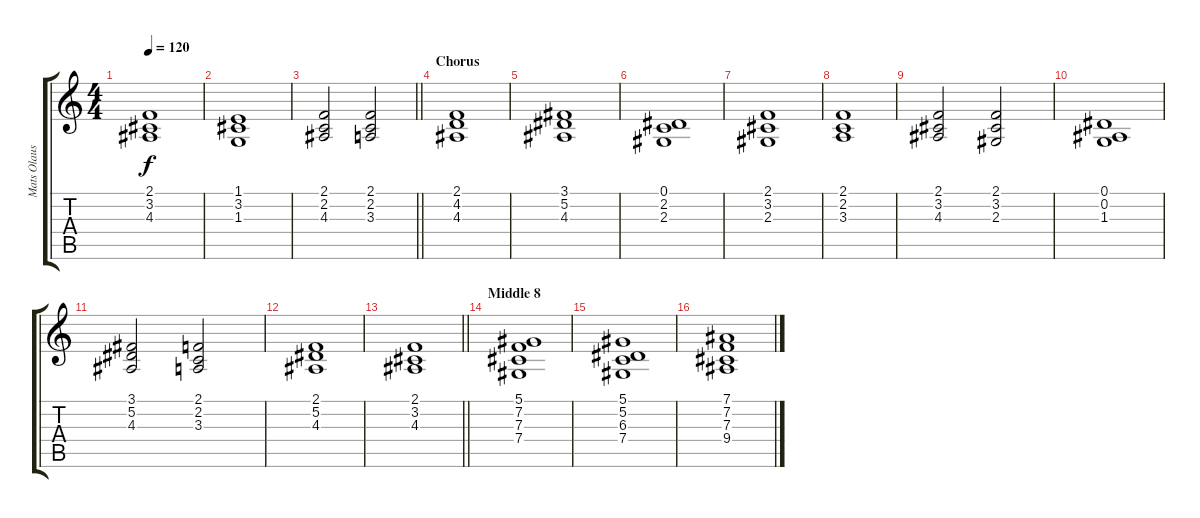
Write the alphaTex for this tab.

\track ("Mats Olausson" "Mats Olaus") {instrument choiraahs}
\staff {score tabs}
\tuning (Eb4 Bb3 Gb3 Db3 Ab2 Eb2) {hide}
\ts (4 4)
\tempo 120
\clef g2
\ks c
(2.1 3.2 4.3).1{dy f} |
(1.1 3.2 1.3).1 |
\barLineRight lightlight
(2.1 2.2 4.3).2 (2.1 2.2 3.3).2 |
\section ("" "Chorus")
(2.1 4.2 4.3).1 |
(3.1 5.2 4.3).1 |
(0.1 2.2 2.3).1 |
(2.1 3.2 2.3).1 |
(2.1 2.2 3.3).1 |
(2.1 3.2 4.3).2 (2.1 3.2 2.3).2 |
(0.1 0.2 1.3).1 |
(3.1 5.2 4.3).2 (2.1 2.2 3.3).2 |
(2.1 5.2 4.3).1 |
\barLineRight lightlight
(2.1 3.2 4.3).1 |
\section ("" "Middle 8")
(5.1 7.2 7.3 7.4).1 |
(5.1 5.2 6.3 7.4).1 |
(7.1 7.2 7.3 9.4).1
